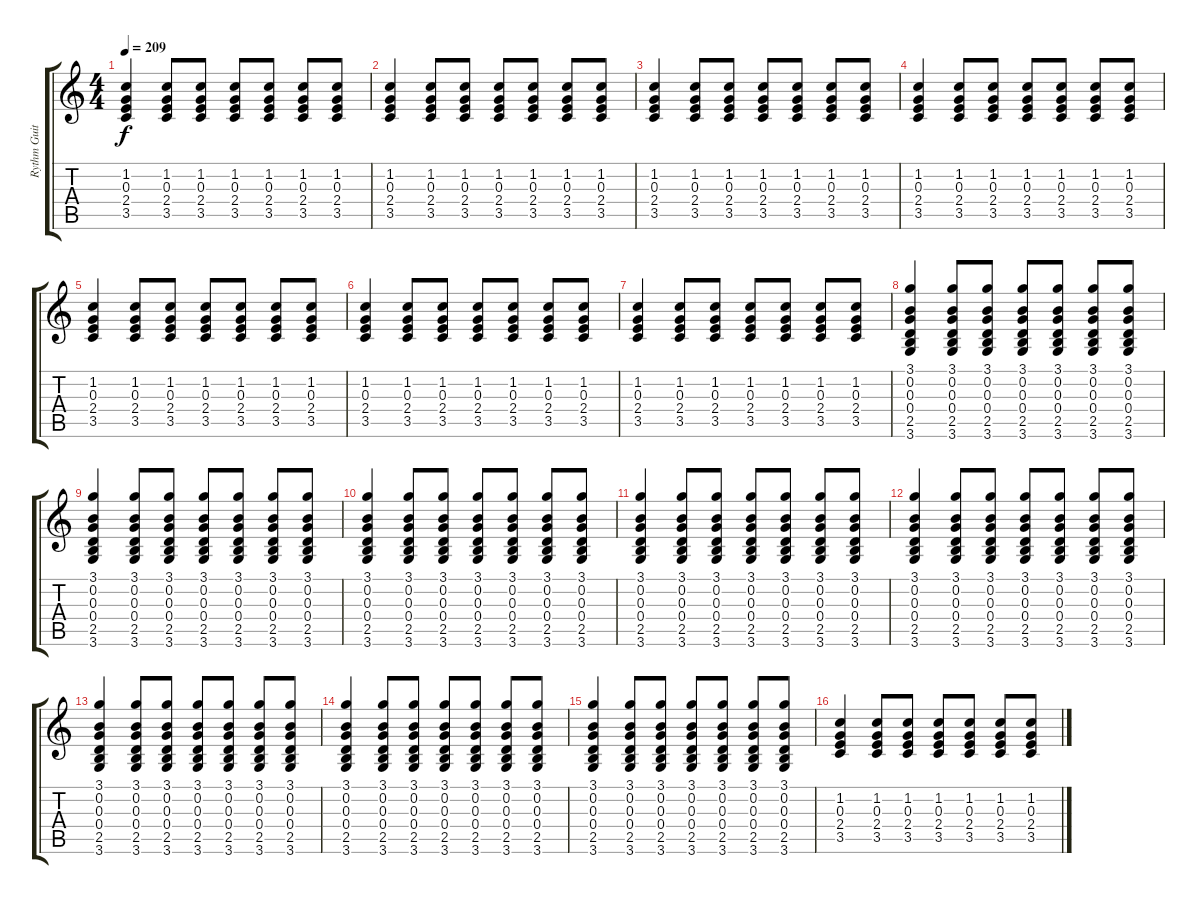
\track ("Rythm Guitar" "Rythm Guit") {instrument acousticguitarsteel}
\staff {score tabs}
\tuning (E4 B3 G3 D3 A2 E2) {hide}
\ts (4 4)
\tempo 209
\clef g2
\ks c
(1.2 0.3 2.4 3.5).4{dy f} (1.2 0.3 2.4 3.5).8 (1.2 0.3 2.4 3.5).8 (1.2 0.3 2.4 3.5).8 (1.2 0.3 2.4 3.5).8 (1.2 0.3 2.4 3.5).8 (1.2 0.3 2.4 3.5).8 |
(1.2 0.3 2.4 3.5).4 (1.2 0.3 2.4 3.5).8 (1.2 0.3 2.4 3.5).8 (1.2 0.3 2.4 3.5).8 (1.2 0.3 2.4 3.5).8 (1.2 0.3 2.4 3.5).8 (1.2 0.3 2.4 3.5).8 |
(1.2 0.3 2.4 3.5).4 (1.2 0.3 2.4 3.5).8 (1.2 0.3 2.4 3.5).8 (1.2 0.3 2.4 3.5).8 (1.2 0.3 2.4 3.5).8 (1.2 0.3 2.4 3.5).8 (1.2 0.3 2.4 3.5).8 |
(1.2 0.3 2.4 3.5).4 (1.2 0.3 2.4 3.5).8 (1.2 0.3 2.4 3.5).8 (1.2 0.3 2.4 3.5).8 (1.2 0.3 2.4 3.5).8 (1.2 0.3 2.4 3.5).8 (1.2 0.3 2.4 3.5).8 |
(1.2 0.3 2.4 3.5).4 (1.2 0.3 2.4 3.5).8 (1.2 0.3 2.4 3.5).8 (1.2 0.3 2.4 3.5).8 (1.2 0.3 2.4 3.5).8 (1.2 0.3 2.4 3.5).8 (1.2 0.3 2.4 3.5).8 |
(1.2 0.3 2.4 3.5).4 (1.2 0.3 2.4 3.5).8 (1.2 0.3 2.4 3.5).8 (1.2 0.3 2.4 3.5).8 (1.2 0.3 2.4 3.5).8 (1.2 0.3 2.4 3.5).8 (1.2 0.3 2.4 3.5).8 |
(1.2 0.3 2.4 3.5).4 (1.2 0.3 2.4 3.5).8 (1.2 0.3 2.4 3.5).8 (1.2 0.3 2.4 3.5).8 (1.2 0.3 2.4 3.5).8 (1.2 0.3 2.4 3.5).8 (1.2 0.3 2.4 3.5).8 |
(3.1 0.2 0.3 0.4 2.5 3.6).4 (3.1 0.2 0.3 0.4 2.5 3.6).8 (3.1 0.2 0.3 0.4 2.5 3.6).8 (3.1 0.2 0.3 0.4 2.5 3.6).8 (3.1 0.2 0.3 0.4 2.5 3.6).8 (3.1 0.2 0.3 0.4 2.5 3.6).8 (3.1 0.2 0.3 0.4 2.5 3.6).8 |
(3.1 0.2 0.3 0.4 2.5 3.6).4 (3.1 0.2 0.3 0.4 2.5 3.6).8 (3.1 0.2 0.3 0.4 2.5 3.6).8 (3.1 0.2 0.3 0.4 2.5 3.6).8 (3.1 0.2 0.3 0.4 2.5 3.6).8 (3.1 0.2 0.3 0.4 2.5 3.6).8 (3.1 0.2 0.3 0.4 2.5 3.6).8 |
(3.1 0.2 0.3 0.4 2.5 3.6).4 (3.1 0.2 0.3 0.4 2.5 3.6).8 (3.1 0.2 0.3 0.4 2.5 3.6).8 (3.1 0.2 0.3 0.4 2.5 3.6).8 (3.1 0.2 0.3 0.4 2.5 3.6).8 (3.1 0.2 0.3 0.4 2.5 3.6).8 (3.1 0.2 0.3 0.4 2.5 3.6).8 |
(3.1 0.2 0.3 0.4 2.5 3.6).4 (3.1 0.2 0.3 0.4 2.5 3.6).8 (3.1 0.2 0.3 0.4 2.5 3.6).8 (3.1 0.2 0.3 0.4 2.5 3.6).8 (3.1 0.2 0.3 0.4 2.5 3.6).8 (3.1 0.2 0.3 0.4 2.5 3.6).8 (3.1 0.2 0.3 0.4 2.5 3.6).8 |
(3.1 0.2 0.3 0.4 2.5 3.6).4 (3.1 0.2 0.3 0.4 2.5 3.6).8 (3.1 0.2 0.3 0.4 2.5 3.6).8 (3.1 0.2 0.3 0.4 2.5 3.6).8 (3.1 0.2 0.3 0.4 2.5 3.6).8 (3.1 0.2 0.3 0.4 2.5 3.6).8 (3.1 0.2 0.3 0.4 2.5 3.6).8 |
(3.1 0.2 0.3 0.4 2.5 3.6).4 (3.1 0.2 0.3 0.4 2.5 3.6).8 (3.1 0.2 0.3 0.4 2.5 3.6).8 (3.1 0.2 0.3 0.4 2.5 3.6).8 (3.1 0.2 0.3 0.4 2.5 3.6).8 (3.1 0.2 0.3 0.4 2.5 3.6).8 (3.1 0.2 0.3 0.4 2.5 3.6).8 |
(3.1 0.2 0.3 0.4 2.5 3.6).4 (3.1 0.2 0.3 0.4 2.5 3.6).8 (3.1 0.2 0.3 0.4 2.5 3.6).8 (3.1 0.2 0.3 0.4 2.5 3.6).8 (3.1 0.2 0.3 0.4 2.5 3.6).8 (3.1 0.2 0.3 0.4 2.5 3.6).8 (3.1 0.2 0.3 0.4 2.5 3.6).8 |
(3.1 0.2 0.3 0.4 2.5 3.6).4 (3.1 0.2 0.3 0.4 2.5 3.6).8 (3.1 0.2 0.3 0.4 2.5 3.6).8 (3.1 0.2 0.3 0.4 2.5 3.6).8 (3.1 0.2 0.3 0.4 2.5 3.6).8 (3.1 0.2 0.3 0.4 2.5 3.6).8 (3.1 0.2 0.3 0.4 2.5 3.6).8 |
(1.2 0.3 2.4 3.5).4 (1.2 0.3 2.4 3.5).8 (1.2 0.3 2.4 3.5).8 (1.2 0.3 2.4 3.5).8 (1.2 0.3 2.4 3.5).8 (1.2 0.3 2.4 3.5).8 (1.2 0.3 2.4 3.5).8
